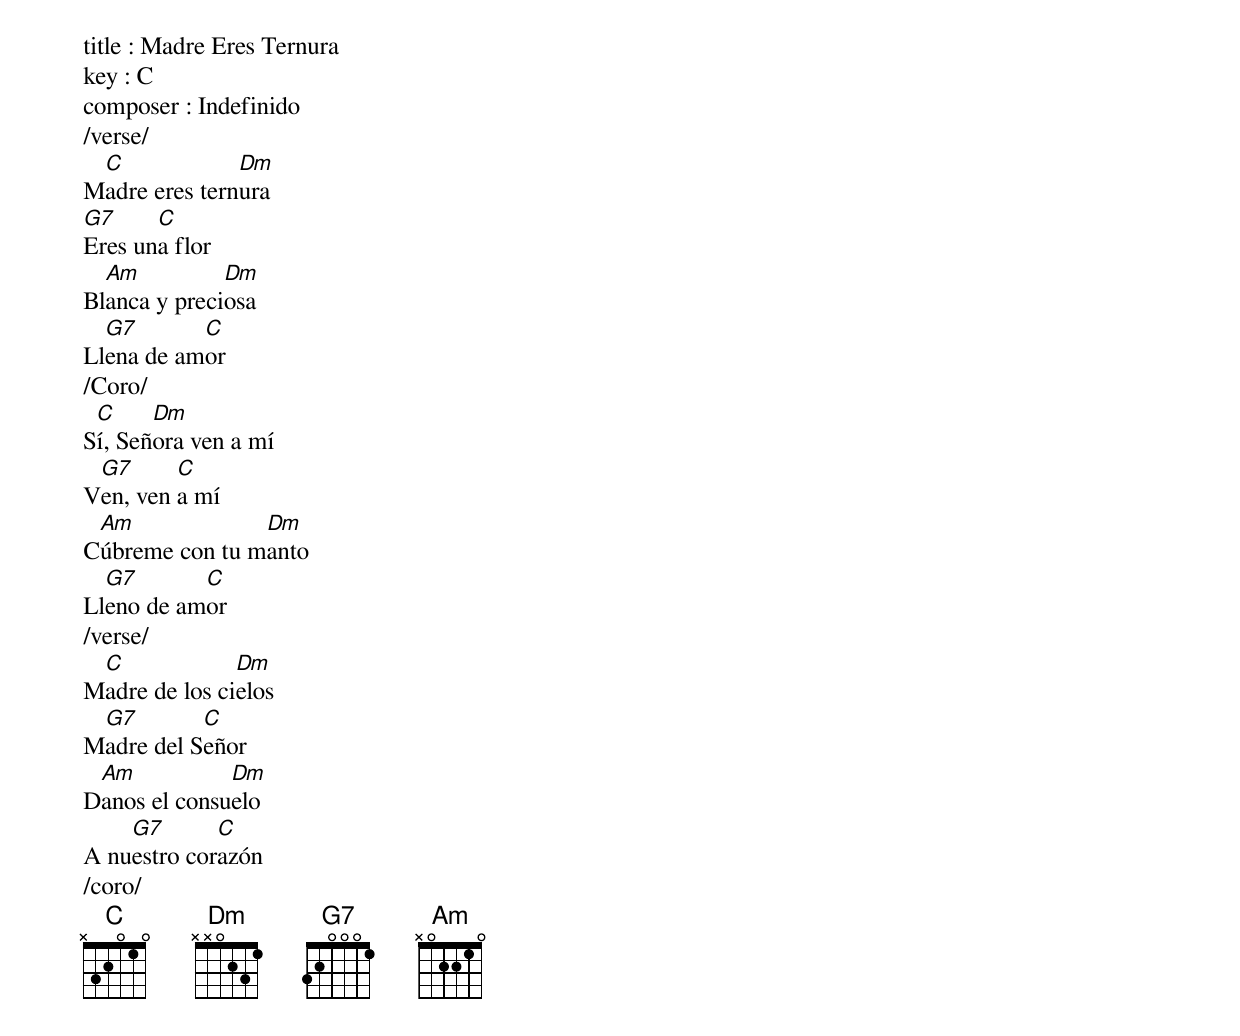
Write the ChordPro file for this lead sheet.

title : Madre Eres Ternura
key : C
composer : Indefinido
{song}
/verse/
M[C]adre eres tern[Dm]ura
[G7]Eres un[C]a flor
Bl[Am]anca y preci[Dm]osa
Ll[G7]ena de am[C]or
/Coro/
S[C]í, Señ[Dm]ora ven a mí
V[G7]en, ven [C]a mí
C[Am]úbreme con tu m[Dm]anto
Ll[G7]eno de am[C]or
/verse/
M[C]adre de los ci[Dm]elos
M[G7]adre del S[C]eñor
D[Am]anos el consu[Dm]elo
A nu[G7]estro cor[C]azón
/coro/
